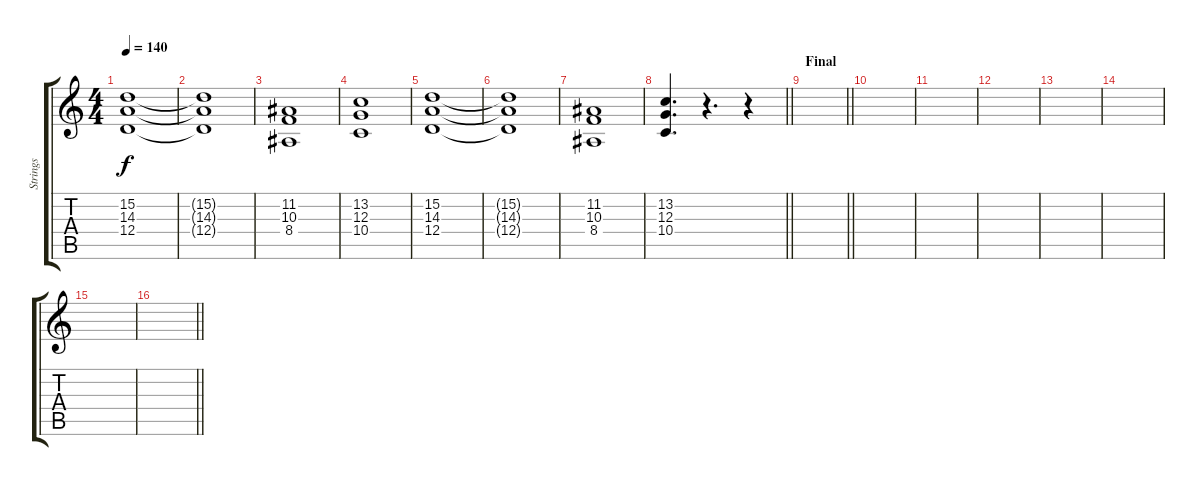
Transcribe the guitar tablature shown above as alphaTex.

\track ("Strings" "Strings") {instrument stringensemble1}
\staff {score tabs}
\tuning (E4 B3 G3 D3 A2 E2) {hide}
\ts (4 4)
\tempo 140
\clef g2
\ks c
(15.2 14.3 12.4).1{dy f} |
(15.2{t} 14.3{t} 12.4{t}).1 |
(11.2 10.3 8.4).1 |
(13.2 12.3 10.4).1 |
(15.2 14.3 12.4).1 |
(15.2{t} 14.3{t} 12.4{t}).1 |
(11.2 10.3 8.4).1 |
\barLineRight lightlight
(13.2 12.3 10.4).4{d} r.4{d} r.4 |
\section ("" "Final")
\barLineRight lightlight
|
|
|
|
|
|
|
\barLineRight lightlight
